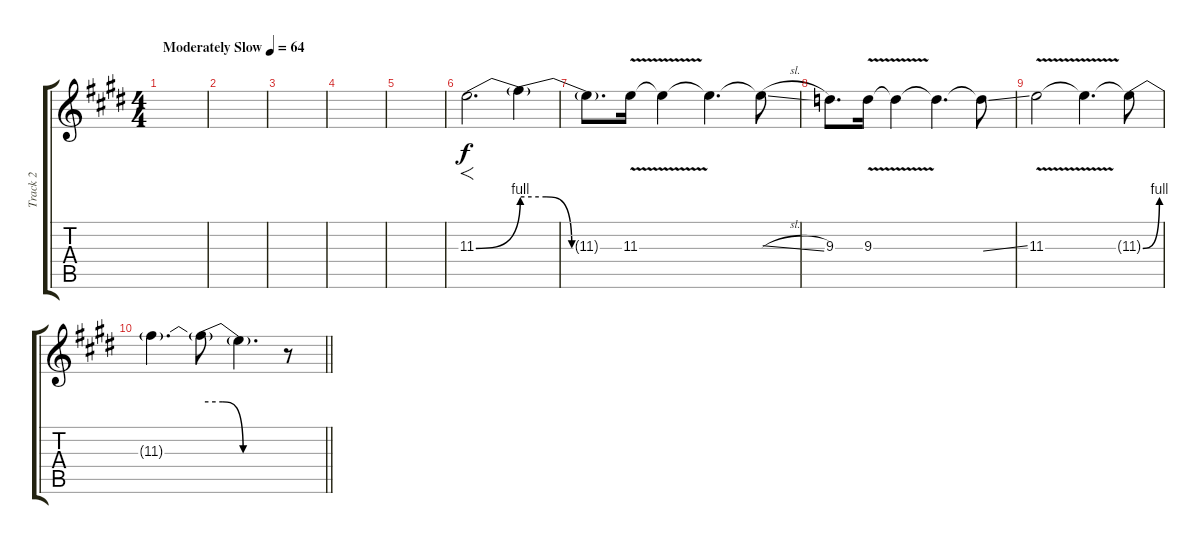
\track ("Track 2" "Track 2") {instrument distortionguitar}
\staff {score tabs}
\tuning (D4 A3 F3 C3 G2 D2) {hide}
\ts (4 4)
\tempo (64 "Moderately Slow")
\clef g2
\ks e
|
|
|
|
|
11.3{be (bend 0 0 60 4)}.2{f d} 11.3{be (custom 0 4 15 4 30 0 60 0) t}.4 |
11.3{t}.8{d} 11.3{v}.16 11.3{t}.4 11.3{t}.4{d} 11.3{sl t}.8 |
9.3.8{d} 9.3{v}.16 9.3{t}.4 9.3{t}.4{d} 9.3{ss t}.8 |
11.3{v}.2 11.3{t}.4{d} 11.3{be (bend 0 0 60 4) t}.8 |
\barLineRight lightlight
11.3{t}.4{d} 11.3{be (custom 0 4 15 4 30 0 60 0) t}.8 11.3{t}.4{d} r.8
